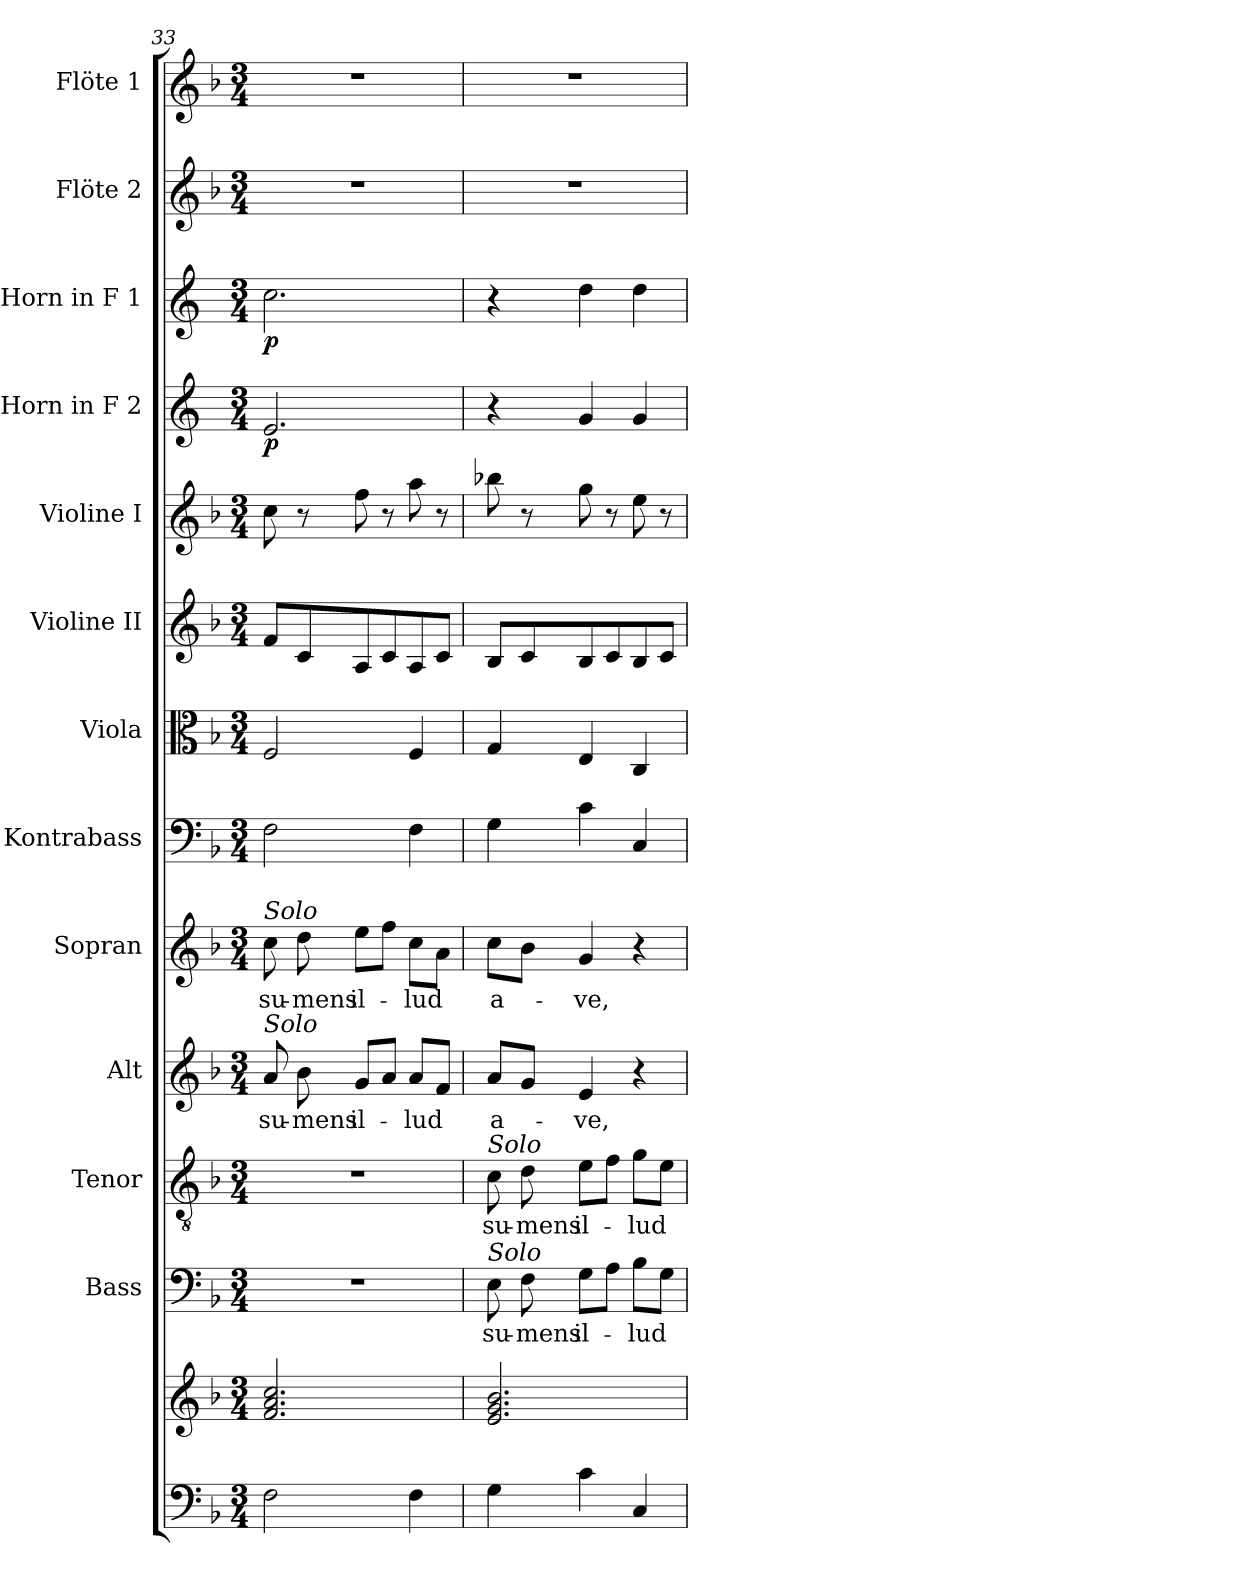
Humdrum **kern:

**kern	**kern	**kern	**text	**kern	**text	**kern	**text	**kern	**text	**kern	**kern	**kern	**kern	**kern	**dynam	**kern	**dynam	**kern	**kern
*part13	*part13	*part12	*part12	*part11	*part11	*part10	*part10	*part9	*part9	*part8	*part7	*part6	*part5	*part4	*part4	*part3	*part3	*part2	*part1
*staff14	*staff13	*staff12	*staff12	*staff11	*staff11	*staff10	*staff10	*staff9	*staff9	*staff8	*staff7	*staff6	*staff5	*staff4	*staff4	*staff3	*staff3	*staff2	*staff1
*	*	*I"Bass	*	*I"Tenor	*	*I"Alt	*	*I"Sopran	*	*I"Kontrabass	*I"Viola	*I"Violine II	*I"Violine I	*I"Horn in F 2	*	*I"Horn in F 1	*	*I"Flöte 2	*I"Flöte 1
*	*	*I'B.	*	*I'T.	*	*I'A.	*	*I'S.	*	*I'Kb.	*I'Vla.	*I'Vl. II	*I'Vl. I	*I'Hrn. F 2	*	*I'Hrn. F 1	*	*I'Fl. 2	*I'Fl. 1
!!LO:PB:g=z
*clefF4	*clefG2	*clefF4	*	*clefGv2	*	*clefG2	*	*clefG2	*	*clefF4	*clefC3	*clefG2	*clefG2	*clefG2	*	*clefG2	*	*clefG2	*clefG2
*	*	*	*	*	*	*	*	*	*	*ITrd7c12	*	*	*	*ITrd4c7	*	*ITrd4c7	*	*	*
*k[b-]	*k[b-]	*k[b-]	*	*k[b-]	*	*k[b-]	*	*k[b-]	*	*k[b-]	*k[b-]	*k[b-]	*k[b-]	*k[b-]	*	*k[b-]	*	*k[b-]	*k[b-]
*F:	*F:	*F:	*	*F:	*	*F:	*	*F:	*	*F:	*F:	*F:	*F:	*F:	*	*F:	*	*F:	*F:
*M3/4	*M3/4	*M3/4	*	*M3/4	*	*M3/4	*	*M3/4	*	*M3/4	*M3/4	*M3/4	*M3/4	*M3/4	*	*M3/4	*	*M3/4	*M3/4
=33	=33	=33	=33	=33	=33	=33	=33	=33	=33	=33	=33	=33	=33	=33	=33	=33	=33	=33	=33
!	!	!	!	!	!	!	!	!LO:TX:a:i:t=Solo	!	!	!	!	!	!	!	!	!	!	!
!	!	!	!	!	!	!LO:TX:a:i:t=Solo	!	!	!	!	!	!	!	!	!	!	!	!	!
!	!	!	!	!	!	!	!LO:LY:b	!	!LO:LY:b	!	!	!	!	!	!LO:DY:b	!	!LO:DY:b	!	!
2F\	2.f/ 2.a/ 2.cc/	2.r	.	2.r	.	8a/	su-	8cc\	su-	2FF\	2F/	8f/L	8cc\	2.A/	p	2.f\	p	2.r	2.r
!	!	!	!	!	!	!	!LO:LY:b	!	!LO:LY:b	!	!	!	!	!	!	!	!	!	!
.	.	.	.	.	.	8b-\	-mens	8dd\	-mens	.	.	8c/	8r	.	.	.	.	.	.
!	!	!	!	!	!	!	!LO:LY:b	!	!LO:LY:b	!	!	!	!	!	!	!	!	!	!
.	.	.	.	.	.	8g/L	il-	8ee\L	il-	.	.	8A/	8ff\	.	.	.	.	.	.
.	.	.	.	.	.	8a/J	.	8ff\J	.	.	.	8c/	8r	.	.	.	.	.	.
!	!	!	!	!	!	!	!LO:LY:b	!	!LO:LY:b	!	!	!	!	!	!	!	!	!	!
4F\	.	.	.	.	.	8a/L	-lud	8cc\L	-lud	4FF\	4F/	8A/	8aa\	.	.	.	.	.	.
.	.	.	.	.	.	8f/J	.	8a\J	.	.	.	8c/J	8r	.	.	.	.	.	.
=34	=34	=34	=34	=34	=34	=34	=34	=34	=34	=34	=34	=34	=34	=34	=34	=34	=34	=34	=34
!	!	!	!	!LO:TX:a:i:t=Solo	!	!	!	!	!	!	!	!	!	!	!	!	!	!	!
!	!	!LO:TX:a:i:t=Solo	!	!	!	!	!	!	!	!	!	!	!	!	!	!	!	!	!
!	!	!	!LO:LY:b	!	!LO:LY:b	!	!LO:LY:b	!	!LO:LY:b	!	!	!	!	!	!	!	!	!	!
4G\	2.e/ 2.g/ 2.b-/	8E\	su-	8c\	su-	8a/L	a-	8cc\L	a-	4GG\	4G/	8B-/L	8bb-X\	4r	.	4r	.	2.r	2.r
!	!	!	!LO:LY:b	!	!LO:LY:b	!	!	!	!	!	!	!	!	!	!	!	!	!	!
.	.	8F\	-mens	8d\	-mens	8g/J	.	8b-\J	.	.	.	8c/	8r	.	.	.	.	.	.
!	!	!	!LO:LY:b	!	!LO:LY:b	!	!LO:LY:b	!	!LO:LY:b	!	!	!	!	!	!	!	!	!	!
4c\	.	8G\L	il-	8e\L	il-	4e/	-ve,	4g/	-ve,	4C\	4E/	8B-/	8gg\	4c/	.	4g\	.	.	.
.	.	8A\J	.	8f\J	.	.	.	.	.	.	.	8c/	8r	.	.	.	.	.	.
!	!	!	!LO:LY:b	!	!LO:LY:b	!	!	!	!	!	!	!	!	!	!	!	!	!	!
4C/	.	8B-\L	-lud	8g\L	-lud	4r	.	4r	.	4CC/	4C/	8B-/	8ee\	4c/	.	4g\	.	.	.
.	.	8G\J	.	8e\J	.	.	.	.	.	.	.	8c/J	8r	.	.	.	.	.	.
=	=	=	=	=	=	=	=	=	=	=	=	=	=	=	=	=	=	=	=
*-	*-	*-	*-	*-	*-	*-	*-	*-	*-	*-	*-	*-	*-	*-	*-	*-	*-	*-	*-
